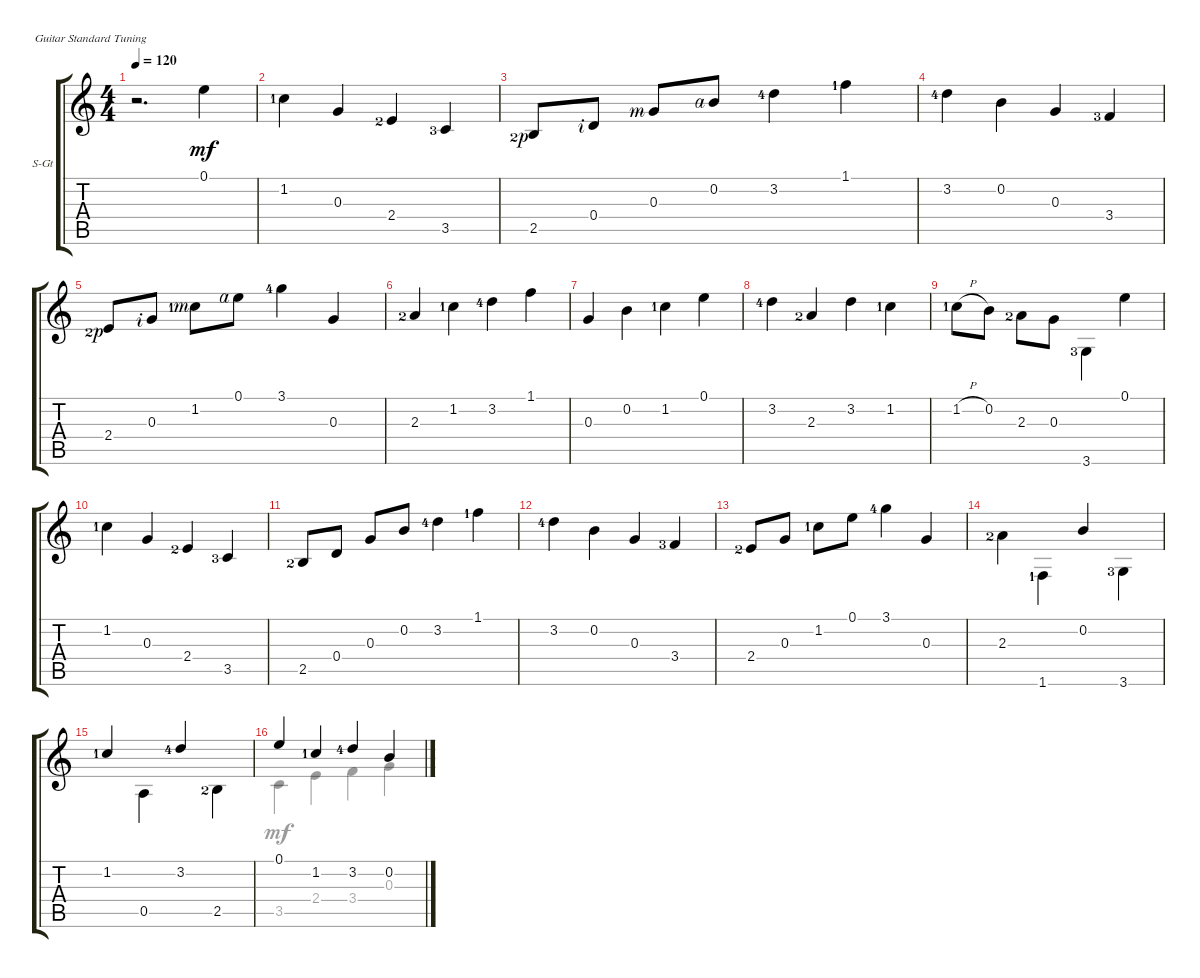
\defaultSystemsLayout 4
\bracketExtendMode groupsimilarinstruments
\firstSystemTrackNameOrientation horizontal
\otherSystemsTrackNameOrientation horizontal
\track ("Steel Guitar" "S-Gt") {instrument acousticguitarsteel}
\staff {score tabs}
\tuning (E4 B3 G3 D3 A2 E2)
\voice
\ts (4 4)
\tempo 120
\clef g2
\ks c
r.2{d dy mf instrument acousticguitarsteel} 0.1.4 |
1.2{lf 2}.4 0.3.4 2.4{lf 3}.4 3.5{lf 4}.4 |
2.5{lf 3 rf 1}.8 0.4{rf 2}.8 0.3{rf 3}.8 0.2{rf 4}.8 3.2{lf 5}.4 1.1{lf 2}.4 |
3.2{lf 5}.4 0.2.4 0.3.4 3.4{lf 4}.4 |
2.4{lf 3 rf 1}.8 0.3{rf 2}.8 1.2{lf 2 rf 3}.8 0.1{rf 4}.8 3.1{lf 5}.4 0.3.4 |
2.3{lf 3}.4 1.2{lf 2}.4 3.2{lf 5}.4 1.1.4 |
0.3.4 0.2.4 1.2{lf 2}.4 0.1.4 |
3.2{lf 5}.4 2.3{lf 3}.4 3.2.4 1.2{lf 2}.4 |
1.2{h lf 2}.8 0.2.8 2.3{lf 3}.8 0.3.8 3.6{lf 4}.4{beam invert} 0.1.4 |
1.2{lf 2}.4 0.3.4 2.4{lf 3}.4 3.5{lf 4}.4 |
2.5{lf 3}.8 0.4.8 0.3.8 0.2.8 3.2{lf 5}.4 1.1{lf 2}.4 |
3.2{lf 5}.4 0.2.4 0.3.4 3.4{lf 4}.4 |
2.4{lf 3}.8 0.3.8 1.2{lf 2}.8 0.1.8 3.1{lf 5}.4 0.3.4 |
2.3{lf 3}.4 1.6{lf 2}.4{beam invert} 0.2.4 3.6{lf 4}.4{beam invert} |
1.2{lf 2}.4 0.5.4{beam invert} 3.2{lf 5}.4 2.5{lf 3}.4{beam invert} |
0.1.4 1.2{lf 2}.4 3.2{lf 5}.4 0.2.4
\voice
\clef g2
\ottava regular
\simile none
\ks c
|
|
|
|
|
|
|
|
|
|
|
|
|
|
|
3.5.4 2.4.4 3.4.4 0.3.4
